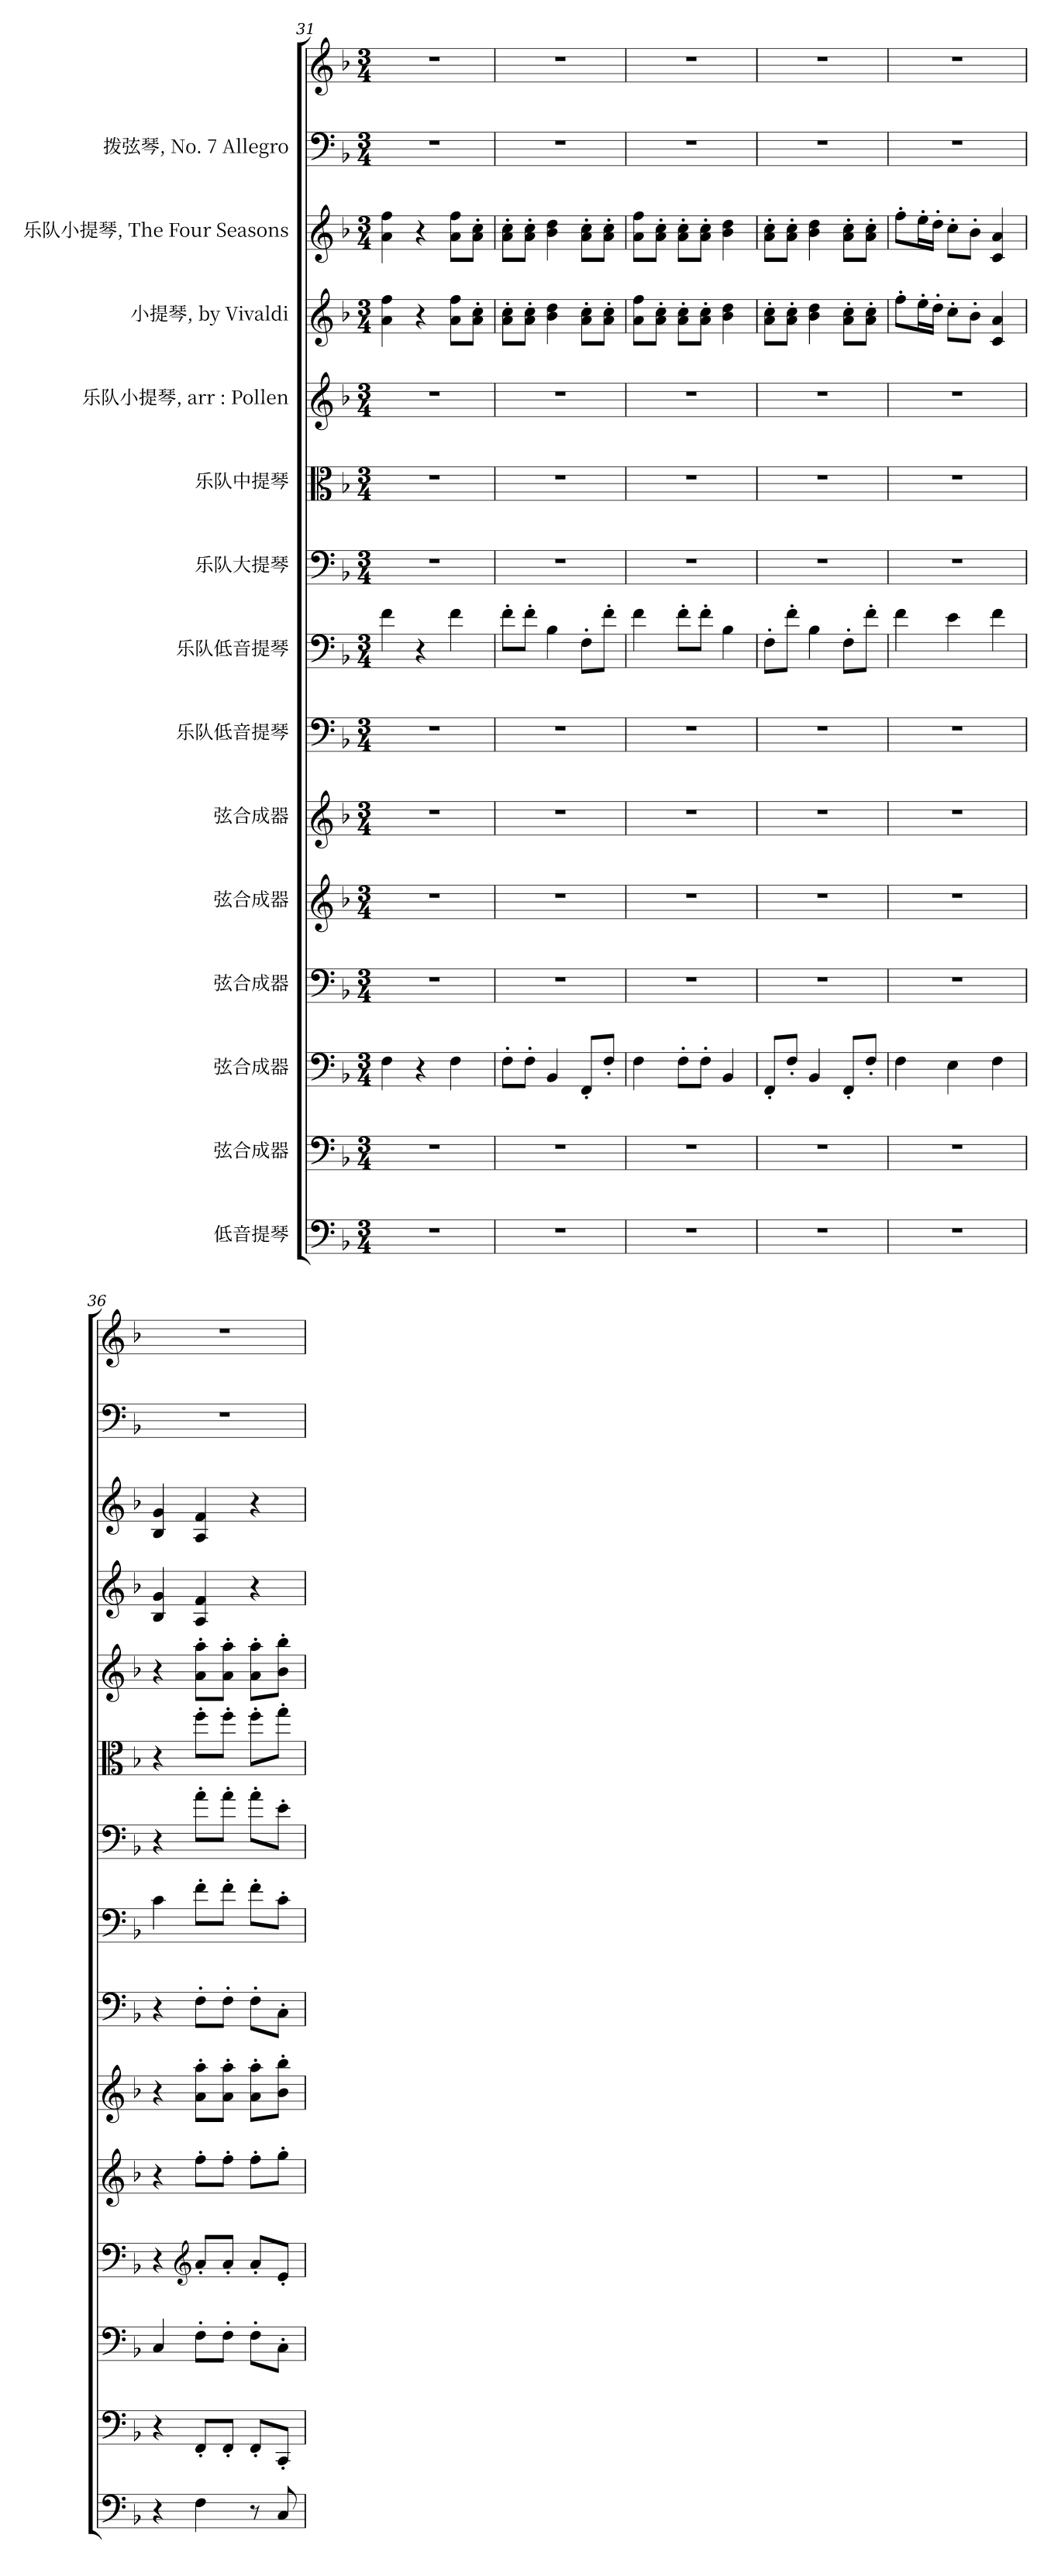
**kern	**kern	**kern	**kern	**kern	**kern	**kern	**kern	**kern	**kern	**kern	**kern	**kern	**kern	**kern
*part14	*part13	*part12	*part11	*part10	*part9	*part8	*part7	*part6	*part5	*part4	*part3	*part2	*part1	*part1
*staff15	*staff14	*staff13	*staff12	*staff11	*staff10	*staff9	*staff8	*staff7	*staff6	*staff5	*staff4	*staff3	*staff2	*staff1
*I"低音提琴	*I"弦合成器	*I"弦合成器	*I"弦合成器	*I"弦合成器	*I"弦合成器	*I"乐队低音提琴	*I"乐队低音提琴	*I"乐队大提琴	*I"乐队中提琴	*I"乐队小提琴, arr : Pollen	*I"小提琴, by Vivaldi	*I"乐队小提琴, The Four Seasons	*I"拨弦琴, No. 7 Allegro	*
*clefF4	*clefF4	*clefF4	*clefF4	*clefG2	*clefG2	*clefF4	*clefF4	*clefF4	*clefC3	*clefG2	*clefG2	*clefG2	*clefF4	*clefG2
*ITrd7c12	*	*	*	*	*	*ITrd7c12	*ITrd7c12	*	*	*	*	*	*	*
*k[b-]	*k[b-]	*k[b-]	*k[b-]	*k[b-]	*k[b-]	*k[b-]	*k[b-]	*k[b-]	*k[b-]	*k[b-]	*k[b-]	*k[b-]	*k[b-]	*k[b-]
*M3/4	*M3/4	*M3/4	*M3/4	*M3/4	*M3/4	*M3/4	*M3/4	*M3/4	*M3/4	*M3/4	*M3/4	*M3/4	*M3/4	*M3/4
=31	=31	=31	=31	=31	=31	=31	=31	=31	=31	=31	=31	=31	=31	=31
2.r	2.r	4F\	2.r	2.r	2.r	2.r	4F\	2.r	2.r	2.r	4a\ 4ff\	4a\ 4ff\	2.r	2.r
.	.	4r	.	.	.	.	4r	.	.	.	4r	4r	.	.
.	.	4F\	.	.	.	.	4F\	.	.	.	8a\ 8ff\L	8a\ 8ff\L	.	.
.	.	.	.	.	.	.	.	.	.	.	8a\' 8cc\'J	8a\' 8cc\'J	.	.
!!LO:PB:g=z
=32	=32	=32	=32	=32	=32	=32	=32	=32	=32	=32	=32	=32	=32	=32
2.r	2.r	8F'\L	2.r	2.r	2.r	2.r	8F'\L	2.r	2.r	2.r	8a\' 8cc\'L	8a\' 8cc\'L	2.r	2.r
.	.	8F'\J	.	.	.	.	8F'\J	.	.	.	8a\' 8cc\'J	8a\' 8cc\'J	.	.
.	.	4BB-/	.	.	.	.	4BB-\	.	.	.	4b-\ 4dd\	4b-\ 4dd\	.	.
.	.	8FF'/L	.	.	.	.	8FF'\L	.	.	.	8a\' 8cc\'L	8a\' 8cc\'L	.	.
.	.	8F'/J	.	.	.	.	8F'\J	.	.	.	8a\' 8cc\'J	8a\' 8cc\'J	.	.
=33	=33	=33	=33	=33	=33	=33	=33	=33	=33	=33	=33	=33	=33	=33
2.r	2.r	4F\	2.r	2.r	2.r	2.r	4F\	2.r	2.r	2.r	8a\ 8ff\L	8a\ 8ff\L	2.r	2.r
.	.	.	.	.	.	.	.	.	.	.	8a\' 8cc\'J	8a\' 8cc\'J	.	.
.	.	8F'\L	.	.	.	.	8F'\L	.	.	.	8a\' 8cc\'L	8a\' 8cc\'L	.	.
.	.	8F'\J	.	.	.	.	8F'\J	.	.	.	8a\' 8cc\'J	8a\' 8cc\'J	.	.
.	.	4BB-/	.	.	.	.	4BB-\	.	.	.	4b-\ 4dd\	4b-\ 4dd\	.	.
=34	=34	=34	=34	=34	=34	=34	=34	=34	=34	=34	=34	=34	=34	=34
2.r	2.r	8FF'/L	2.r	2.r	2.r	2.r	8FF'\L	2.r	2.r	2.r	8a\' 8cc\'L	8a\' 8cc\'L	2.r	2.r
.	.	8F'/J	.	.	.	.	8F'\J	.	.	.	8a\' 8cc\'J	8a\' 8cc\'J	.	.
.	.	4BB-/	.	.	.	.	4BB-\	.	.	.	4b-\ 4dd\	4b-\ 4dd\	.	.
.	.	8FF'/L	.	.	.	.	8FF'\L	.	.	.	8a\' 8cc\'L	8a\' 8cc\'L	.	.
.	.	8F'/J	.	.	.	.	8F'\J	.	.	.	8a\' 8cc\'J	8a\' 8cc\'J	.	.
=35	=35	=35	=35	=35	=35	=35	=35	=35	=35	=35	=35	=35	=35	=35
2.r	2.r	4F\	2.r	2.r	2.r	2.r	4F\	2.r	2.r	2.r	8ff'\L	8ff'\L	2.r	2.r
.	.	.	.	.	.	.	.	.	.	.	16ee'\L	16ee'\L	.	.
.	.	.	.	.	.	.	.	.	.	.	16dd'\JJ	16dd'\JJ	.	.
.	.	4E\	.	.	.	.	4E\	.	.	.	8cc'\L	8cc'\L	.	.
.	.	.	.	.	.	.	.	.	.	.	8b-'\J	8b-'\J	.	.
.	.	4F\	.	.	.	.	4F\	.	.	.	4c/ 4a/	4c/ 4a/	.	.
=36	=36	=36	=36	=36	=36	=36	=36	=36	=36	=36	=36	=36	=36	=36
4r	4r	4C/	4r	4r	4r	4r	4C\	4r	4r	4r	4B-/ 4g/	4B-/ 4g/	2.r	2.r
*	*	*	*clefG2	*	*	*	*	*	*	*	*	*	*	*
4FF\	8FF'/L	8F'\L	8a'/L	8ff'\L	8a\' 8aa\'L	8FF'\L	8F'\L	8a'\L	8ff'\L	8a\' 8aa\'L	4A/ 4f/	4A/ 4f/	.	.
.	8FF'/J	8F'\J	8a'/J	8ff'\J	8a\' 8aa\'J	8FF'\J	8F'\J	8a'\J	8ff'\J	8a\' 8aa\'J	.	.	.	.
8r	8FF'/L	8F'\L	8a'/L	8ff'\L	8a\' 8aa\'L	8FF'\L	8F'\L	8a'\L	8ff'\L	8a\' 8aa\'L	4r	4r	.	.
8CC/	8CC'/J	8C'\J	8e'/J	8gg'\J	8b-\' 8bb-\'J	8CC'\J	8C'\J	8e'\J	8gg'\J	8b-\' 8bb-\'J	.	.	.	.
=	=	=	=	=	=	=	=	=	=	=	=	=	=	=
*-	*-	*-	*-	*-	*-	*-	*-	*-	*-	*-	*-	*-	*-	*-
